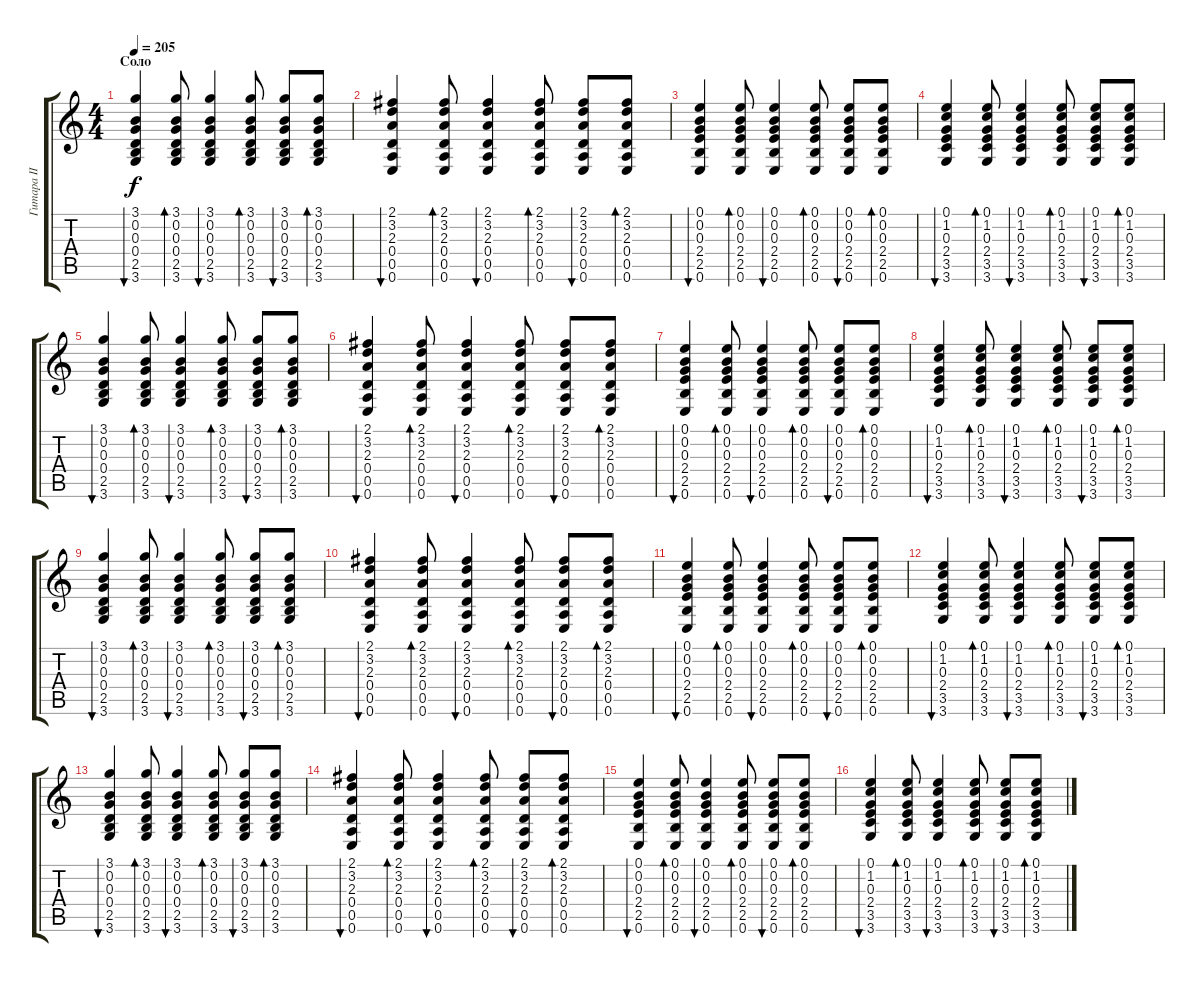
\track ("Гитара II" "Гитара II") {instrument acousticguitarsteel}
\staff {score tabs}
\tuning (E4 B3 G3 D3 A2 E2) {hide}
\ts (4 4)
\section ("" "Соло")
\tempo 205
\clef g2
\ks c
(3.1 0.2 0.3 0.4 2.5 3.6).4{bu 60 dy f} (3.1 0.2 0.3 0.4 2.5 3.6).8{bd 60} (3.1 0.2 0.3 0.4 2.5 3.6).4{bu 60} (3.1 0.2 0.3 0.4 2.5 3.6).8{bd 60} (3.1 0.2 0.3 0.4 2.5 3.6).8{bu 60} (3.1 0.2 0.3 0.4 2.5 3.6).8{bd 60} |
(2.1 3.2 2.3 0.4 0.5 0.6).4{bu 60} (2.1 3.2 2.3 0.4 0.5 0.6).8{bd 60} (2.1 3.2 2.3 0.4 0.5 0.6).4{bu 60} (2.1 3.2 2.3 0.4 0.5 0.6).8{bd 60} (2.1 3.2 2.3 0.4 0.5 0.6).8{bu 60} (2.1 3.2 2.3 0.4 0.5 0.6).8{bd 60} |
(0.1 0.2 0.3 2.4 2.5 0.6).4{bu 60} (0.1 0.2 0.3 2.4 2.5 0.6).8{bd 60} (0.1 0.2 0.3 2.4 2.5 0.6).4{bu 60} (0.1 0.2 0.3 2.4 2.5 0.6).8{bd 60} (0.1 0.2 0.3 2.4 2.5 0.6).8{bu 60} (0.1 0.2 0.3 2.4 2.5 0.6).8{bd 60} |
(0.1 1.2 0.3 2.4 3.5 3.6).4{bu 60} (0.1 1.2 0.3 2.4 3.5 3.6).8{bd 60} (0.1 1.2 0.3 2.4 3.5 3.6).4{bu 60} (0.1 1.2 0.3 2.4 3.5 3.6).8{bd 60} (0.1 1.2 0.3 2.4 3.5 3.6).8{bu 60} (0.1 1.2 0.3 2.4 3.5 3.6).8{bd 60} |
(3.1 0.2 0.3 0.4 2.5 3.6).4{bu 60} (3.1 0.2 0.3 0.4 2.5 3.6).8{bd 60} (3.1 0.2 0.3 0.4 2.5 3.6).4{bu 60} (3.1 0.2 0.3 0.4 2.5 3.6).8{bd 60} (3.1 0.2 0.3 0.4 2.5 3.6).8{bu 60} (3.1 0.2 0.3 0.4 2.5 3.6).8{bd 60} |
(2.1 3.2 2.3 0.4 0.5 0.6).4{bu 60} (2.1 3.2 2.3 0.4 0.5 0.6).8{bd 60} (2.1 3.2 2.3 0.4 0.5 0.6).4{bu 60} (2.1 3.2 2.3 0.4 0.5 0.6).8{bd 60} (2.1 3.2 2.3 0.4 0.5 0.6).8{bu 60} (2.1 3.2 2.3 0.4 0.5 0.6).8{bd 60} |
(0.1 0.2 0.3 2.4 2.5 0.6).4{bu 60} (0.1 0.2 0.3 2.4 2.5 0.6).8{bd 60} (0.1 0.2 0.3 2.4 2.5 0.6).4{bu 60} (0.1 0.2 0.3 2.4 2.5 0.6).8{bd 60} (0.1 0.2 0.3 2.4 2.5 0.6).8{bu 60} (0.1 0.2 0.3 2.4 2.5 0.6).8{bd 60} |
(0.1 1.2 0.3 2.4 3.5 3.6).4{bu 60} (0.1 1.2 0.3 2.4 3.5 3.6).8{bd 60} (0.1 1.2 0.3 2.4 3.5 3.6).4{bu 60} (0.1 1.2 0.3 2.4 3.5 3.6).8{bd 60} (0.1 1.2 0.3 2.4 3.5 3.6).8{bu 60} (0.1 1.2 0.3 2.4 3.5 3.6).8{bd 60} |
(3.1 0.2 0.3 0.4 2.5 3.6).4{bu 60} (3.1 0.2 0.3 0.4 2.5 3.6).8{bd 60} (3.1 0.2 0.3 0.4 2.5 3.6).4{bu 60} (3.1 0.2 0.3 0.4 2.5 3.6).8{bd 60} (3.1 0.2 0.3 0.4 2.5 3.6).8{bu 60} (3.1 0.2 0.3 0.4 2.5 3.6).8{bd 60} |
(2.1 3.2 2.3 0.4 0.5 0.6).4{bu 60} (2.1 3.2 2.3 0.4 0.5 0.6).8{bd 60} (2.1 3.2 2.3 0.4 0.5 0.6).4{bu 60} (2.1 3.2 2.3 0.4 0.5 0.6).8{bd 60} (2.1 3.2 2.3 0.4 0.5 0.6).8{bu 60} (2.1 3.2 2.3 0.4 0.5 0.6).8{bd 60} |
(0.1 0.2 0.3 2.4 2.5 0.6).4{bu 60} (0.1 0.2 0.3 2.4 2.5 0.6).8{bd 60} (0.1 0.2 0.3 2.4 2.5 0.6).4{bu 60} (0.1 0.2 0.3 2.4 2.5 0.6).8{bd 60} (0.1 0.2 0.3 2.4 2.5 0.6).8{bu 60} (0.1 0.2 0.3 2.4 2.5 0.6).8{bd 60} |
(0.1 1.2 0.3 2.4 3.5 3.6).4{bu 60} (0.1 1.2 0.3 2.4 3.5 3.6).8{bd 60} (0.1 1.2 0.3 2.4 3.5 3.6).4{bu 60} (0.1 1.2 0.3 2.4 3.5 3.6).8{bd 60} (0.1 1.2 0.3 2.4 3.5 3.6).8{bu 60} (0.1 1.2 0.3 2.4 3.5 3.6).8{bd 60} |
(3.1 0.2 0.3 0.4 2.5 3.6).4{bu 60} (3.1 0.2 0.3 0.4 2.5 3.6).8{bd 60} (3.1 0.2 0.3 0.4 2.5 3.6).4{bu 60} (3.1 0.2 0.3 0.4 2.5 3.6).8{bd 60} (3.1 0.2 0.3 0.4 2.5 3.6).8{bu 60} (3.1 0.2 0.3 0.4 2.5 3.6).8{bd 60} |
(2.1 3.2 2.3 0.4 0.5 0.6).4{bu 60} (2.1 3.2 2.3 0.4 0.5 0.6).8{bd 60} (2.1 3.2 2.3 0.4 0.5 0.6).4{bu 60} (2.1 3.2 2.3 0.4 0.5 0.6).8{bd 60} (2.1 3.2 2.3 0.4 0.5 0.6).8{bu 60} (2.1 3.2 2.3 0.4 0.5 0.6).8{bd 60} |
(0.1 0.2 0.3 2.4 2.5 0.6).4{bu 60} (0.1 0.2 0.3 2.4 2.5 0.6).8{bd 60} (0.1 0.2 0.3 2.4 2.5 0.6).4{bu 60} (0.1 0.2 0.3 2.4 2.5 0.6).8{bd 60} (0.1 0.2 0.3 2.4 2.5 0.6).8{bu 60} (0.1 0.2 0.3 2.4 2.5 0.6).8{bd 60} |
(0.1 1.2 0.3 2.4 3.5 3.6).4{bu 60} (0.1 1.2 0.3 2.4 3.5 3.6).8{bd 60} (0.1 1.2 0.3 2.4 3.5 3.6).4{bu 60} (0.1 1.2 0.3 2.4 3.5 3.6).8{bd 60} (0.1 1.2 0.3 2.4 3.5 3.6).8{bu 60} (0.1 1.2 0.3 2.4 3.5 3.6).8{bd 60}
